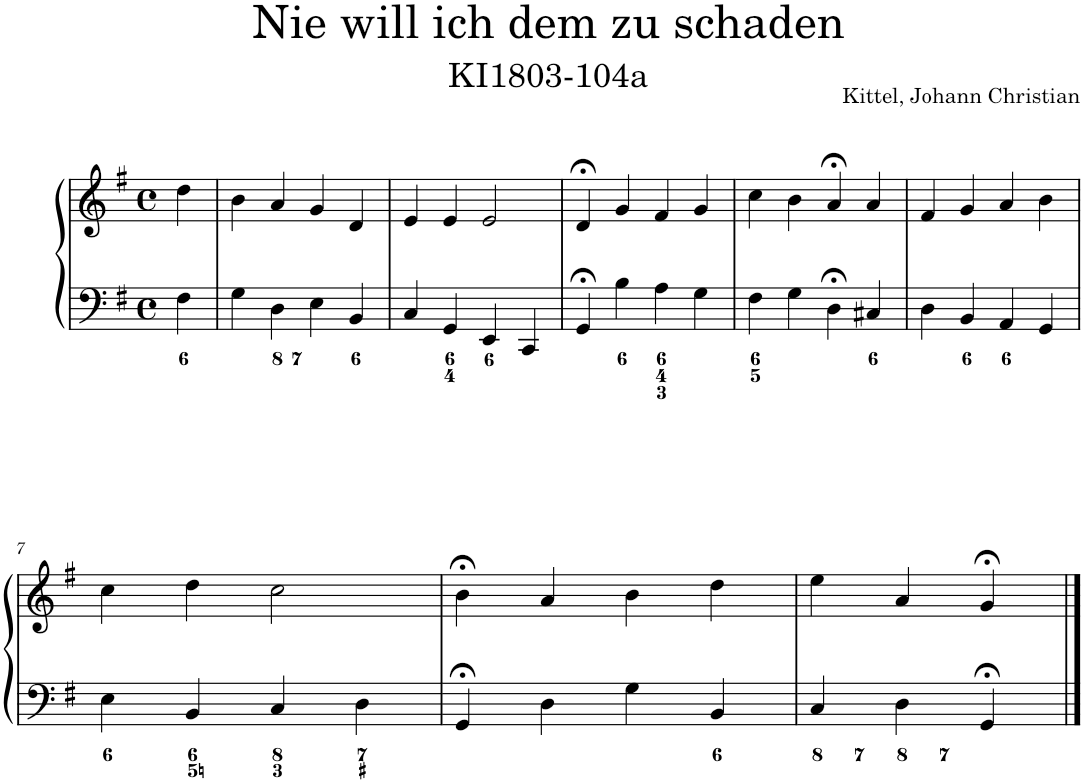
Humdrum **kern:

**kern	**kern
*part1	*part1
*staff2	*staff1
*I"Piano	*
*I'Pno.	*
*clefF4	*clefG2
*k[f#]	*k[f#]
*M4/4	*M4/4
*met(c)	*met(c)
=1	=1
4F#\	4dd\
=2	=2
4G\	4b\
4D\	4a/
4E\	4g/
4BB/	4d/
=3	=3
4C/	4e/
4GG/	4e/
4EE/	2e/
4CC/	.
=4	=4
4GG;</	4d;</
4B\	4g/
4A\	4f#/
4G\	4g/
=5	=5
4F#\	4cc\
4G\	4b\
4D;<\	4a;</
4C#X/	4a/
=6	=6
4D\	4f#/
4BB/	4g/
4AA/	4a/
4GG/	4b\
!!LO:LB:g=z
=7	=7
4E\	4cc\
4BB/	4dd\
4C/	2cc\
4D\	.
=8	=8
4GG;</	4b;<\
4D\	4a/
4G\	4b\
4BB/	4dd\
=9	=9
4C/	4ee\
4D\	4a/
4GG;</	4g;</
==	==
*-	*-
